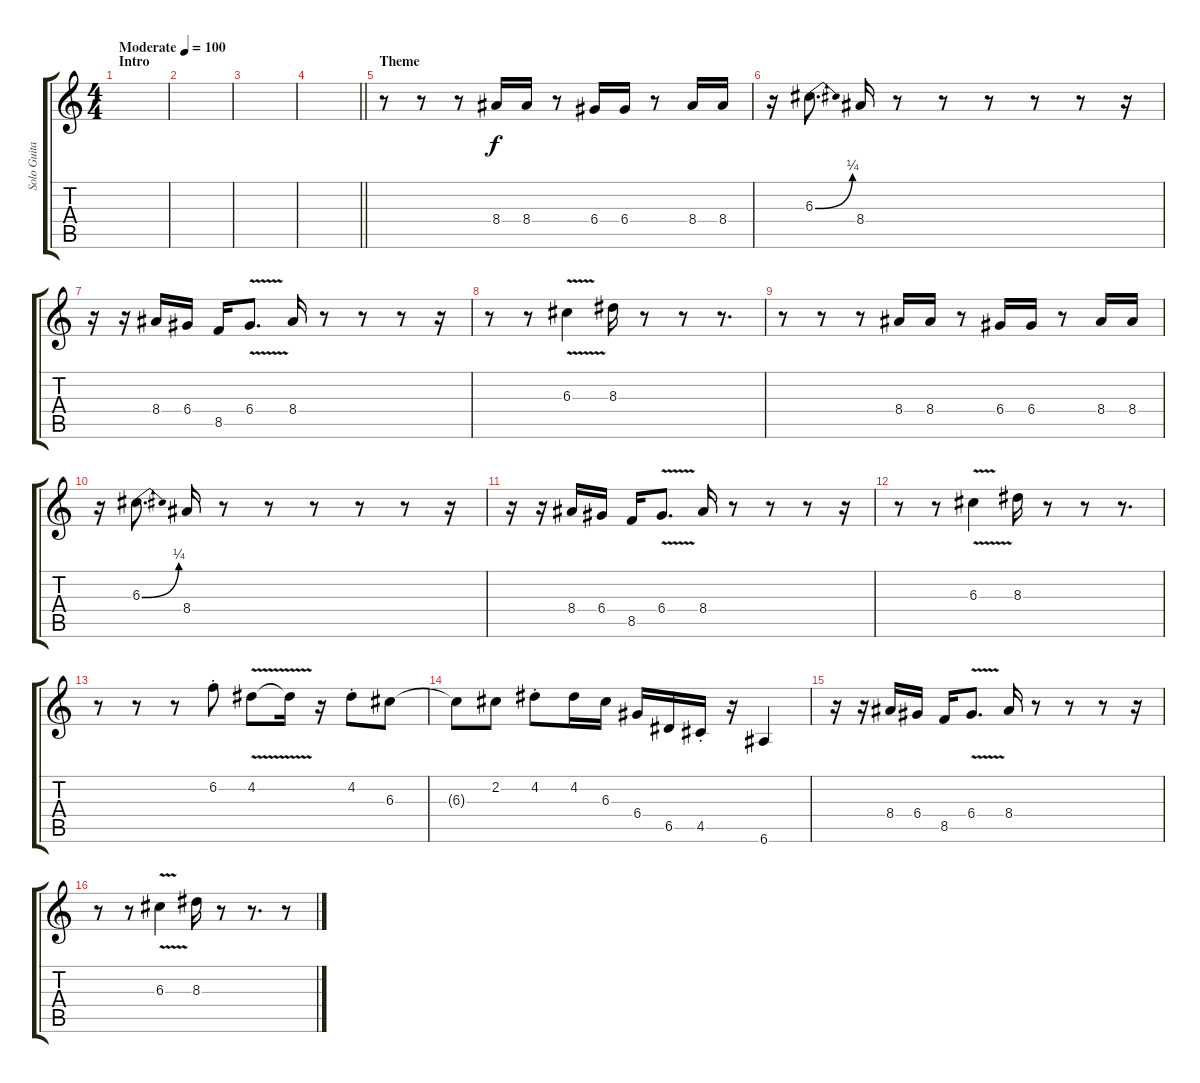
\track ("Solo Guitar" "Solo Guita") {instrument distortionguitar}
\staff {score tabs}
\tuning (E4 B3 G3 D3 A2 E2) {hide}
\ts (4 4)
\section ("" "Intro")
\tempo (100 "Moderate")
\clef g2
\ks c
|
|
|
\barLineRight lightlight
|
\section ("" "Theme")
r.8 r.8 r.8 8.4.16 8.4.16 r.8 6.4.16 6.4.16 r.8 8.4.16 8.4.16 |
r.16 6.3{be (bend 0 0 60 1)}.8{d} 8.4.16 r.8 r.8 r.8 r.8 r.8 r.16 |
r.16 r.16 8.4.16 6.4.16 8.5.16 6.4{v}.8{d} 8.4.16 r.8 r.8 r.8 r.16 |
r.8 r.8 6.3{v}.4 8.3.16 r.8 r.8 r.8{d} |
r.8 r.8 r.8 8.4.16 8.4.16 r.8 6.4.16 6.4.16 r.8 8.4.16 8.4.16 |
r.16 6.3{be (bend 0 0 60 1)}.8{d} 8.4.16 r.8 r.8 r.8 r.8 r.8 r.16 |
r.16 r.16 8.4.16 6.4.16 8.5.16 6.4{v}.8{d} 8.4.16 r.8 r.8 r.8 r.16 |
r.8 r.8 6.3{v}.4 8.3.16 r.8 r.8 r.8{d} |
r.8 r.8 r.8 6.2{st}.8 4.2{v}.8 4.2{t}.16 r.16 4.2{st}.8 6.3.8 |
6.3{t}.8 2.2.8 4.2{st}.8 4.2.16 6.3.16 6.4.16 6.5.16 4.5{st}.16 r.16 6.6.4 |
r.16 r.16 8.4.16 6.4.16 8.5.16 6.4{v}.8{d} 8.4.16 r.8 r.8 r.8 r.16 |
r.8 r.8 6.3{v}.4 8.3.16 r.8 r.8{d} r.8
